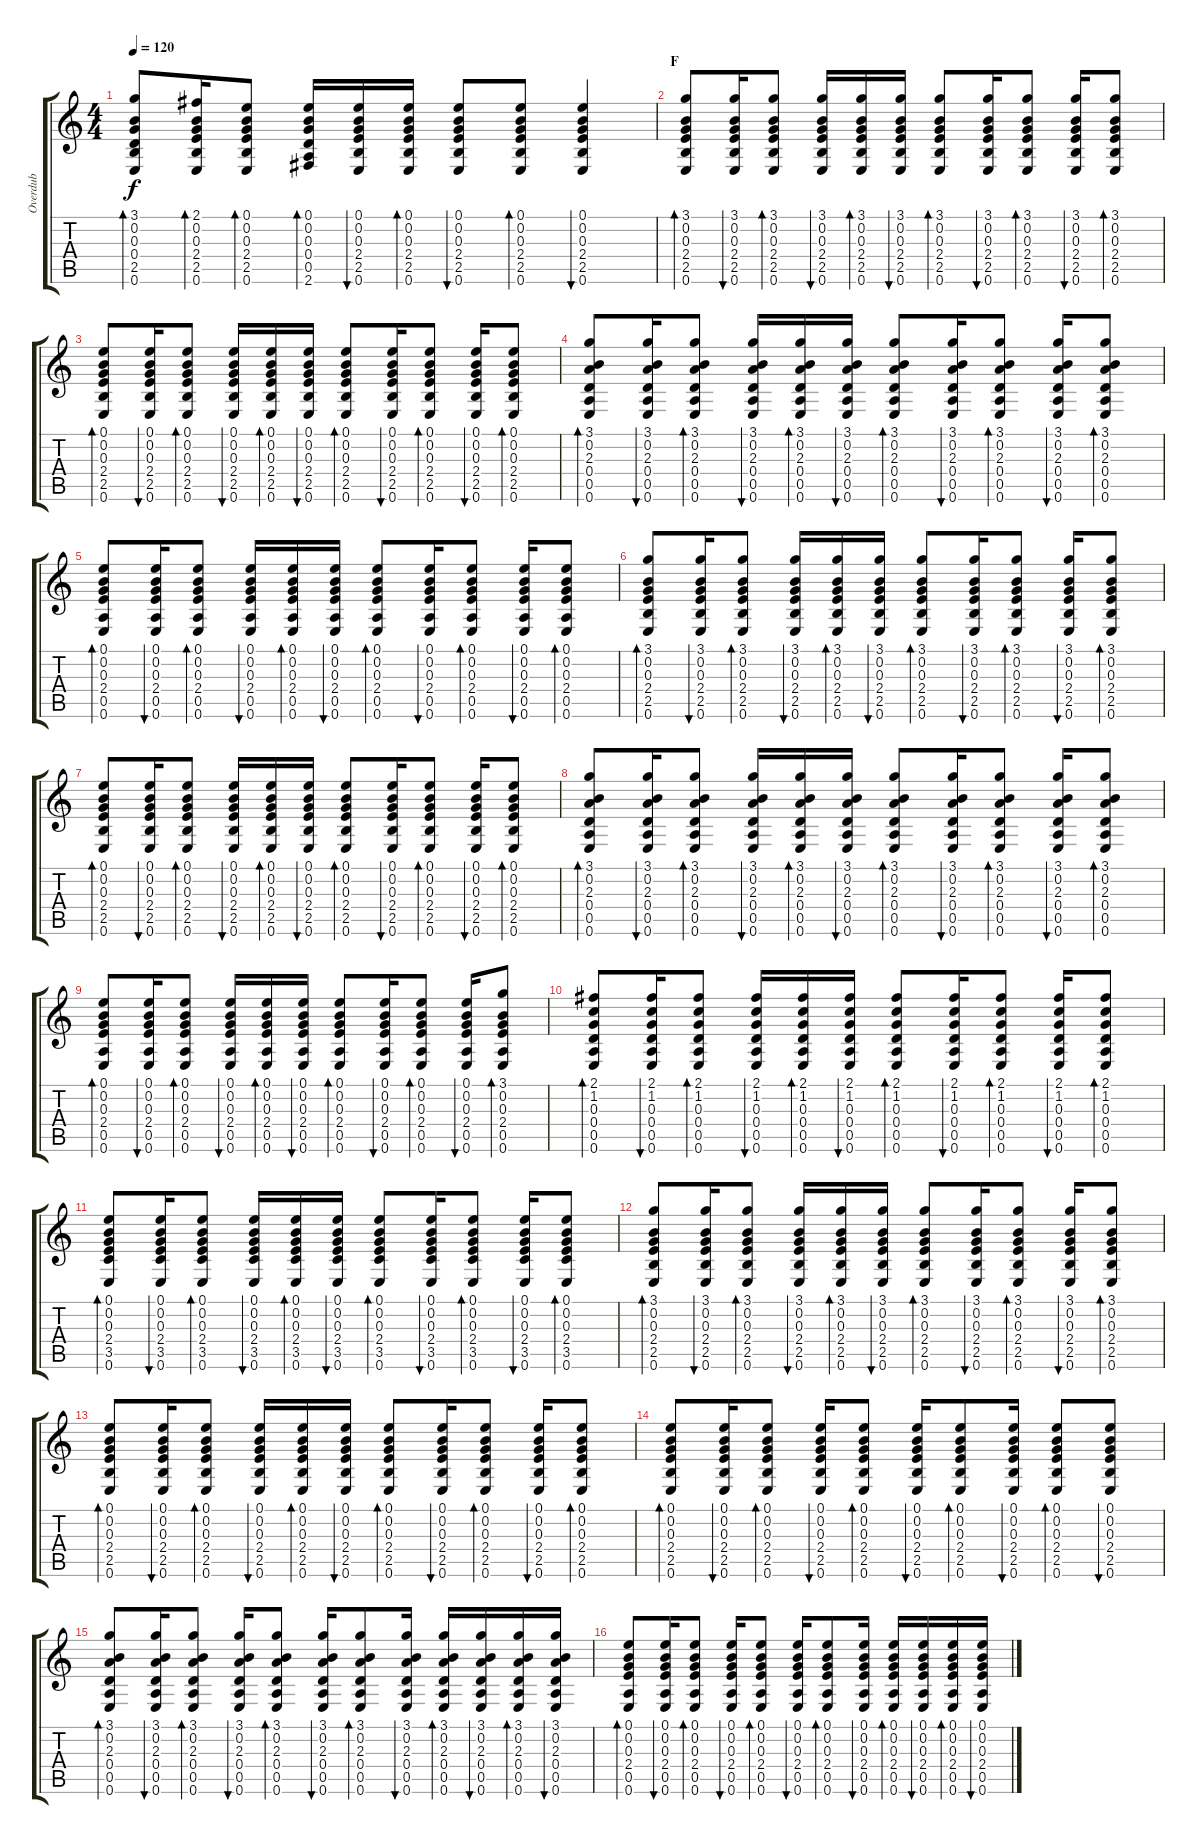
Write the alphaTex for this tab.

\track ("Overdub" "Overdub") {instrument acousticguitarsteel}
\staff {score tabs}
\tuning (E4 B3 G3 D3 A2 E2) {hide}
\ts (4 4)
\tempo 120
\clef g2
\ks c
(3.1 0.2 0.3 0.4 2.5 0.6).8{bd 60 dy f} (2.1 0.2 0.3 2.4 2.5 0.6).16{bd 60} (0.1 0.2 0.3 2.4 2.5 0.6).8{bd 60} (0.1 0.2 0.3 0.4 0.5 2.6).16{bd 60} (0.1 0.2 0.3 2.4 2.5 0.6).16{bu 60} (0.1 0.2 0.3 2.4 2.5 0.6).16{bd 60} (0.1 0.2 0.3 2.4 2.5 0.6).8{bu 60} (0.1 0.2 0.3 2.4 2.5 0.6).8{bd 60} (0.1 0.2 0.3 2.4 2.5 0.6).4{bu 60} |
\section ("" "F")
(3.1 0.2 0.3 2.4 2.5 0.6).8{bd 60} (3.1 0.2 0.3 2.4 2.5 0.6).16{bu 60} (3.1 0.2 0.3 2.4 2.5 0.6).8{bd 60} (3.1 0.2 0.3 2.4 2.5 0.6).16{bu 60} (3.1 0.2 0.3 2.4 2.5 0.6).16{bd 60} (3.1 0.2 0.3 2.4 2.5 0.6).16{bu 60} (3.1 0.2 0.3 2.4 2.5 0.6).8{bd 60} (3.1 0.2 0.3 2.4 2.5 0.6).16{bu 60} (3.1 0.2 0.3 2.4 2.5 0.6).8{bd 60} (3.1 0.2 0.3 2.4 2.5 0.6).16{bu 60} (3.1 0.2 0.3 2.4 2.5 0.6).8{bd 60} |
(0.1 0.2 0.3 2.4 2.5 0.6).8{bd 60} (0.1 0.2 0.3 2.4 2.5 0.6).16{bu 60} (0.1 0.2 0.3 2.4 2.5 0.6).8{bd 60} (0.1 0.2 0.3 2.4 2.5 0.6).16{bu 60} (0.1 0.2 0.3 2.4 2.5 0.6).16{bd 60} (0.1 0.2 0.3 2.4 2.5 0.6).16{bu 60} (0.1 0.2 0.3 2.4 2.5 0.6).8{bd 60} (0.1 0.2 0.3 2.4 2.5 0.6).16{bu 60} (0.1 0.2 0.3 2.4 2.5 0.6).8{bd 60} (0.1 0.2 0.3 2.4 2.5 0.6).16{bu 60} (0.1 0.2 0.3 2.4 2.5 0.6).8{bd 60} |
(3.1 0.2 2.3 0.4 0.5 0.6).8{bd 60} (3.1 0.2 2.3 0.4 0.5 0.6).16{bu 60} (3.1 0.2 2.3 0.4 0.5 0.6).8{bd 60} (3.1 0.2 2.3 0.4 0.5 0.6).16{bu 60} (3.1 0.2 2.3 0.4 0.5 0.6).16{bd 60} (3.1 0.2 2.3 0.4 0.5 0.6).16{bu 60} (3.1 0.2 2.3 0.4 0.5 0.6).8{bd 60} (3.1 0.2 2.3 0.4 0.5 0.6).16{bu 60} (3.1 0.2 2.3 0.4 0.5 0.6).8{bd 60} (3.1 0.2 2.3 0.4 0.5 0.6).16{bu 60} (3.1 0.2 2.3 0.4 0.5 0.6).8{bd 60} |
(0.1 0.2 0.3 2.4 0.5 0.6).8{bd 60} (0.1 0.2 0.3 2.4 0.5 0.6).16{bu 60} (0.1 0.2 0.3 2.4 0.5 0.6).8{bd 60} (0.1 0.2 0.3 2.4 0.5 0.6).16{bu 60} (0.1 0.2 0.3 2.4 0.5 0.6).16{bd 60} (0.1 0.2 0.3 2.4 0.5 0.6).16{bu 60} (0.1 0.2 0.3 2.4 0.5 0.6).8{bd 60} (0.1 0.2 0.3 2.4 0.5 0.6).16{bu 60} (0.1 0.2 0.3 2.4 0.5 0.6).8{bd 60} (0.1 0.2 0.3 2.4 0.5 0.6).16{bu 60} (0.1 0.2 0.3 2.4 0.5 0.6).8{bd 60} |
(3.1 0.2 0.3 2.4 2.5 0.6).8{bd 60} (3.1 0.2 0.3 2.4 2.5 0.6).16{bu 60} (3.1 0.2 0.3 2.4 2.5 0.6).8{bd 60} (3.1 0.2 0.3 2.4 2.5 0.6).16{bu 60} (3.1 0.2 0.3 2.4 2.5 0.6).16{bd 60} (3.1 0.2 0.3 2.4 2.5 0.6).16{bu 60} (3.1 0.2 0.3 2.4 2.5 0.6).8{bd 60} (3.1 0.2 0.3 2.4 2.5 0.6).16{bu 60} (3.1 0.2 0.3 2.4 2.5 0.6).8{bd 60} (3.1 0.2 0.3 2.4 2.5 0.6).16{bu 60} (3.1 0.2 0.3 2.4 2.5 0.6).8{bd 60} |
(0.1 0.2 0.3 2.4 2.5 0.6).8{bd 60} (0.1 0.2 0.3 2.4 2.5 0.6).16{bu 60} (0.1 0.2 0.3 2.4 2.5 0.6).8{bd 60} (0.1 0.2 0.3 2.4 2.5 0.6).16{bu 60} (0.1 0.2 0.3 2.4 2.5 0.6).16{bd 60} (0.1 0.2 0.3 2.4 2.5 0.6).16{bu 60} (0.1 0.2 0.3 2.4 2.5 0.6).8{bd 60} (0.1 0.2 0.3 2.4 2.5 0.6).16{bu 60} (0.1 0.2 0.3 2.4 2.5 0.6).8{bd 60} (0.1 0.2 0.3 2.4 2.5 0.6).16{bu 60} (0.1 0.2 0.3 2.4 2.5 0.6).8{bd 60} |
(3.1 0.2 2.3 0.4 0.5 0.6).8{bd 60} (3.1 0.2 2.3 0.4 0.5 0.6).16{bu 60} (3.1 0.2 2.3 0.4 0.5 0.6).8{bd 60} (3.1 0.2 2.3 0.4 0.5 0.6).16{bu 60} (3.1 0.2 2.3 0.4 0.5 0.6).16{bd 60} (3.1 0.2 2.3 0.4 0.5 0.6).16{bu 60} (3.1 0.2 2.3 0.4 0.5 0.6).8{bd 60} (3.1 0.2 2.3 0.4 0.5 0.6).16{bu 60} (3.1 0.2 2.3 0.4 0.5 0.6).8{bd 60} (3.1 0.2 2.3 0.4 0.5 0.6).16{bu 60} (3.1 0.2 2.3 0.4 0.5 0.6).8{bd 60} |
(0.1 0.2 0.3 2.4 0.5 0.6).8{bd 60} (0.1 0.2 0.3 2.4 0.5 0.6).16{bu 60} (0.1 0.2 0.3 2.4 0.5 0.6).8{bd 60} (0.1 0.2 0.3 2.4 0.5 0.6).16{bu 60} (0.1 0.2 0.3 2.4 0.5 0.6).16{bd 60} (0.1 0.2 0.3 2.4 0.5 0.6).16{bu 60} (0.1 0.2 0.3 2.4 0.5 0.6).8{bd 60} (0.1 0.2 0.3 2.4 0.5 0.6).16{bu 60} (0.1 0.2 0.3 2.4 0.5 0.6).8{bd 60} (0.1 0.2 0.3 2.4 0.5 0.6).16{bu 60} (3.1 0.2 0.3 2.4 0.5 0.6).8{bd 60} |
(2.1 1.2 0.3 0.4 0.5 0.6).8{bd 60} (2.1 1.2 0.3 0.4 0.5 0.6).16{bu 60} (2.1 1.2 0.3 0.4 0.5 0.6).8{bd 60} (2.1 1.2 0.3 0.4 0.5 0.6).16{bu 60} (2.1 1.2 0.3 0.4 0.5 0.6).16{bd 60} (2.1 1.2 0.3 0.4 0.5 0.6).16{bu 60} (2.1 1.2 0.3 0.4 0.5 0.6).8{bd 60} (2.1 1.2 0.3 0.4 0.5 0.6).16{bu 60} (2.1 1.2 0.3 0.4 0.5 0.6).8{bd 60} (2.1 1.2 0.3 0.4 0.5 0.6).16{bu 60} (2.1 1.2 0.3 0.4 0.5 0.6).8{bd 60} |
(0.1 0.2 0.3 2.4 3.5 0.6).8{bd 60} (0.1 0.2 0.3 2.4 3.5 0.6).16{bu 60} (0.1 0.2 0.3 2.4 3.5 0.6).8{bd 60} (0.1 0.2 0.3 2.4 3.5 0.6).16{bu 60} (0.1 0.2 0.3 2.4 3.5 0.6).16{bd 60} (0.1 0.2 0.3 2.4 3.5 0.6).16{bu 60} (0.1 0.2 0.3 2.4 3.5 0.6).8{bd 60} (0.1 0.2 0.3 2.4 3.5 0.6).16{bu 60} (0.1 0.2 0.3 2.4 3.5 0.6).8{bd 60} (0.1 0.2 0.3 2.4 3.5 0.6).16{bu 60} (0.1 0.2 0.3 2.4 3.5 0.6).8{bd 60} |
(3.1 0.2 0.3 2.4 2.5 0.6).8{bd 60} (3.1 0.2 0.3 2.4 2.5 0.6).16{bu 60} (3.1 0.2 0.3 2.4 2.5 0.6).8{bd 60} (3.1 0.2 0.3 2.4 2.5 0.6).16{bu 60} (3.1 0.2 0.3 2.4 2.5 0.6).16{bd 60} (3.1 0.2 0.3 2.4 2.5 0.6).16{bu 60} (3.1 0.2 0.3 2.4 2.5 0.6).8{bd 60} (3.1 0.2 0.3 2.4 2.5 0.6).16{bu 60} (3.1 0.2 0.3 2.4 2.5 0.6).8{bd 60} (3.1 0.2 0.3 2.4 2.5 0.6).16{bu 60} (3.1 0.2 0.3 2.4 2.5 0.6).8{bd 60} |
(0.1 0.2 0.3 2.4 2.5 0.6).8{bd 60} (0.1 0.2 0.3 2.4 2.5 0.6).16{bu 60} (0.1 0.2 0.3 2.4 2.5 0.6).8{bd 60} (0.1 0.2 0.3 2.4 2.5 0.6).16{bu 60} (0.1 0.2 0.3 2.4 2.5 0.6).16{bd 60} (0.1 0.2 0.3 2.4 2.5 0.6).16{bu 60} (0.1 0.2 0.3 2.4 2.5 0.6).8{bd 60} (0.1 0.2 0.3 2.4 2.5 0.6).16{bu 60} (0.1 0.2 0.3 2.4 2.5 0.6).8{bd 60} (0.1 0.2 0.3 2.4 2.5 0.6).16{bu 60} (0.1 0.2 0.3 2.4 2.5 0.6).8{bd 60} |
(0.1 0.2 0.3 2.4 2.5 0.6).8{bd 60} (0.1 0.2 0.3 2.4 2.5 0.6).16{bu 60} (0.1 0.2 0.3 2.4 2.5 0.6).8{bd 60} (0.1 0.2 0.3 2.4 2.5 0.6).16{bu 60} (0.1 0.2 0.3 2.4 2.5 0.6).8{bd 60} (0.1 0.2 0.3 2.4 2.5 0.6).16{bu 60} (0.1 0.2 0.3 2.4 2.5 0.6).8{bd 60} (0.1 0.2 0.3 2.4 2.5 0.6).16{bu 60} (0.1 0.2 0.3 2.4 2.5 0.6).8{bd 60} (0.1 0.2 0.3 2.4 2.5 0.6).8{bu 60} |
(3.1 0.2 2.3 0.4 0.5 0.6).8{bd 60} (3.1 0.2 2.3 0.4 0.5 0.6).16{bu 60} (3.1 0.2 2.3 0.4 0.5 0.6).8{bd 60} (3.1 0.2 2.3 0.4 0.5 0.6).16{bu 60} (3.1 0.2 2.3 0.4 0.5 0.6).8{bd 60} (3.1 0.2 2.3 0.4 0.5 0.6).16{bu 60} (3.1 0.2 2.3 0.4 0.5 0.6).8{bd 60} (3.1 0.2 2.3 0.4 0.5 0.6).16{bu 60} (3.1 0.2 2.3 0.4 0.5 0.6).16{bd 60} (3.1 0.2 2.3 0.4 0.5 0.6).16{bu 60} (3.1 0.2 2.3 0.4 0.5 0.6).16{bd 60} (3.1 0.2 2.3 0.4 0.5 0.6).16{bu 60} |
(0.1 0.2 0.3 2.4 0.5 0.6).8{bd 60} (0.1 0.2 0.3 2.4 0.5 0.6).16{bu 60} (0.1 0.2 0.3 2.4 0.5 0.6).8{bd 60} (0.1 0.2 0.3 2.4 0.5 0.6).16{bu 60} (0.1 0.2 0.3 2.4 0.5 0.6).8{bd 60} (0.1 0.2 0.3 2.4 0.5 0.6).16{bu 60} (0.1 0.2 0.3 2.4 0.5 0.6).8{bd 60} (0.1 0.2 0.3 2.4 0.5 0.6).16{bu 60} (0.1 0.2 0.3 2.4 0.5 0.6).16{bd 60} (0.1 0.2 0.3 2.4 0.5 0.6).16{bu 60} (0.1 0.2 0.3 2.4 0.5 0.6).16{bd 60} (0.1 0.2 0.3 2.4 0.5 0.6).16{bu 60}
